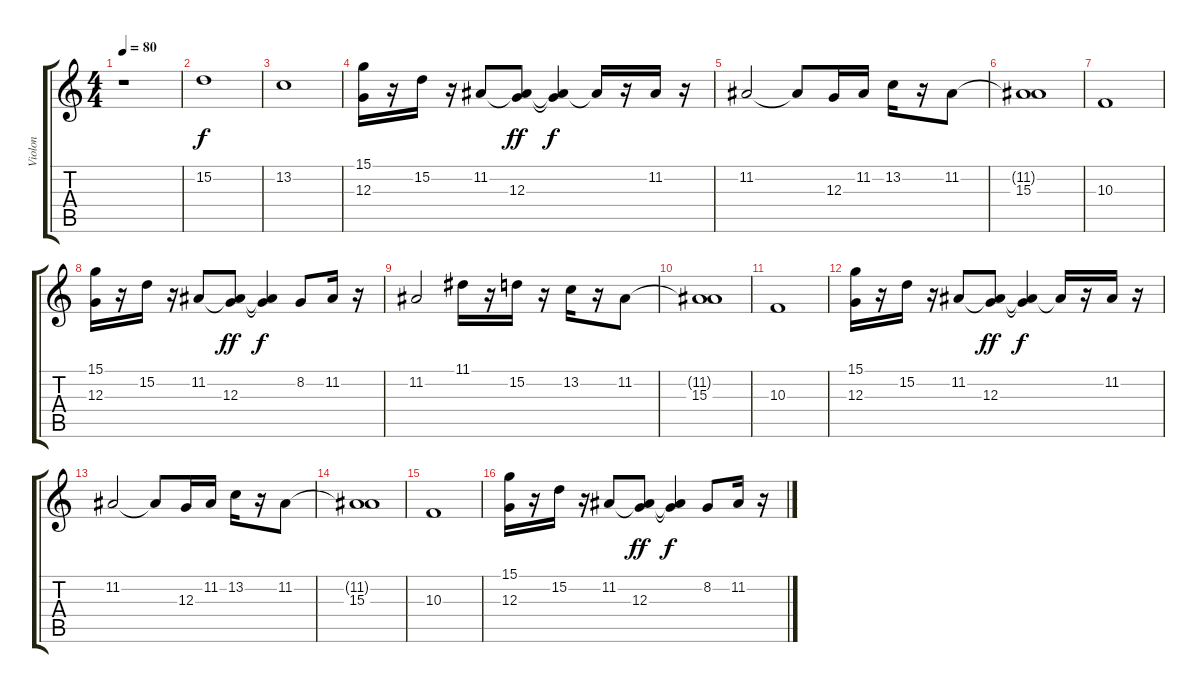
\track ("Violon" "Violon") {instrument stringensemble1}
\staff {score tabs}
\tuning (E4 B3 G3 D3 A2 E2) {hide}
\ts (4 4)
\tempo 80
\clef g2
\ks c
r.1{dy f} |
15.2.1 |
13.2.1 |
(15.1 12.3).16 r.16 15.2.16 r.16 11.2.8 (11.2{t} 12.3).8{dy ff} (11.2{t} 12.3{t}).4{dy f} 11.2{t}.16 r.16 11.2.16 r.16 |
11.2.2 11.2{t}.8 12.3.16 11.2.16 13.2.16 r.16 11.2.8 |
(11.2{t} 15.3).1 |
10.3.1 |
(15.1 12.3).16 r.16 15.2.16 r.16 11.2.8 (11.2{t} 12.3).8{dy ff} (11.2{t} 12.3{t}).4{dy f} 8.2.8 11.2.16 r.16 |
11.2.2 11.1.16 r.16 15.2.16 r.16 13.2.16 r.16 11.2.8 |
(11.2{t} 15.3).1 |
10.3.1 |
(15.1 12.3).16 r.16 15.2.16 r.16 11.2.8 (11.2{t} 12.3).8{dy ff} (11.2{t} 12.3{t}).4{dy f} 11.2{t}.16 r.16 11.2.16 r.16 |
11.2.2 11.2{t}.8 12.3.16 11.2.16 13.2.16 r.16 11.2.8 |
(11.2{t} 15.3).1 |
10.3.1 |
(15.1 12.3).16 r.16 15.2.16 r.16 11.2.8 (11.2{t} 12.3).8{dy ff} (11.2{t} 12.3{t}).4{dy f} 8.2.8 11.2.16 r.16
